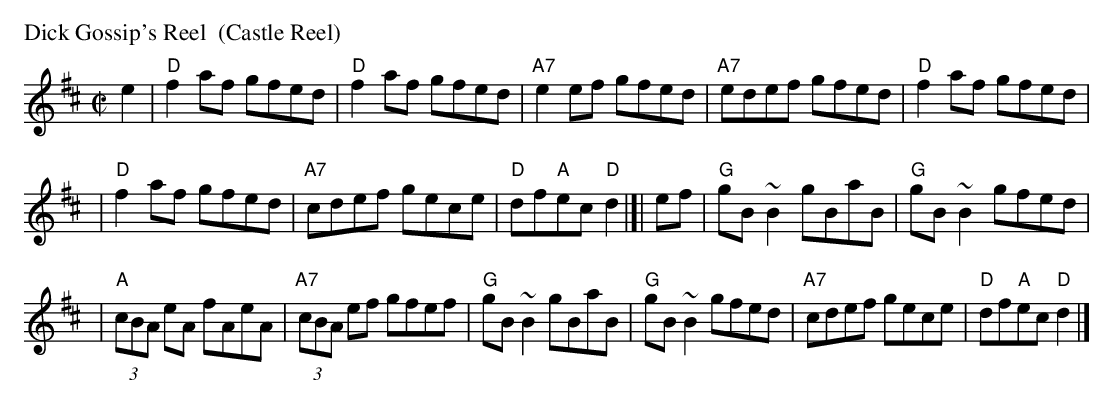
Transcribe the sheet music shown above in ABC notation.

X:1
P: Dick Gossip's Reel  (Castle Reel)
M: C|
L: 1/8
E: 6
K: D
e2 \
| "D"f2af gfed | "D"f2af gfed | "A7"e2ef gfed | "A7"edef gfed | "D"f2af gfed |
| "D"f2af gfed | "A7"cdef gece | "D"df"A"ec "D"d2 |[| ef | "G"gB ~B2 gBaB | "G"gB ~B2 gfed |
| "A"(3cBA eA fAeA | "A7"(3cBA ef gfef | "G"gB ~B2 gBaB | "G"gB ~B2 gfed | "A7"cdef gece | "D"df"A"ec "D"d2 |]
